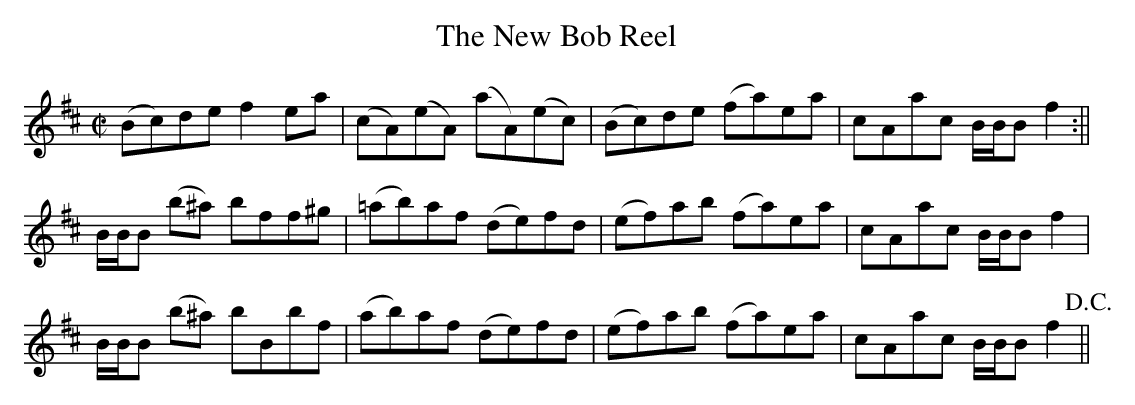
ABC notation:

X:1
T:New Bob Reel, The
M:C|
L:1/8
K:Bmin
(Bc)de f2 ea|(cA)(eA) (aA)(ec)|(Bc)de (fa)ea|cAac B/B/B f2:||
B/B/B (b^a) bff^g|(=ab)af (de)fd|(ef)ab (fa)ea|cAac B/B/B f2|
B/B/B (b^a) bBbf|(ab)af (de)fd|(ef)ab (fa)ea|cAac B/B/B f2!D.C.!||
